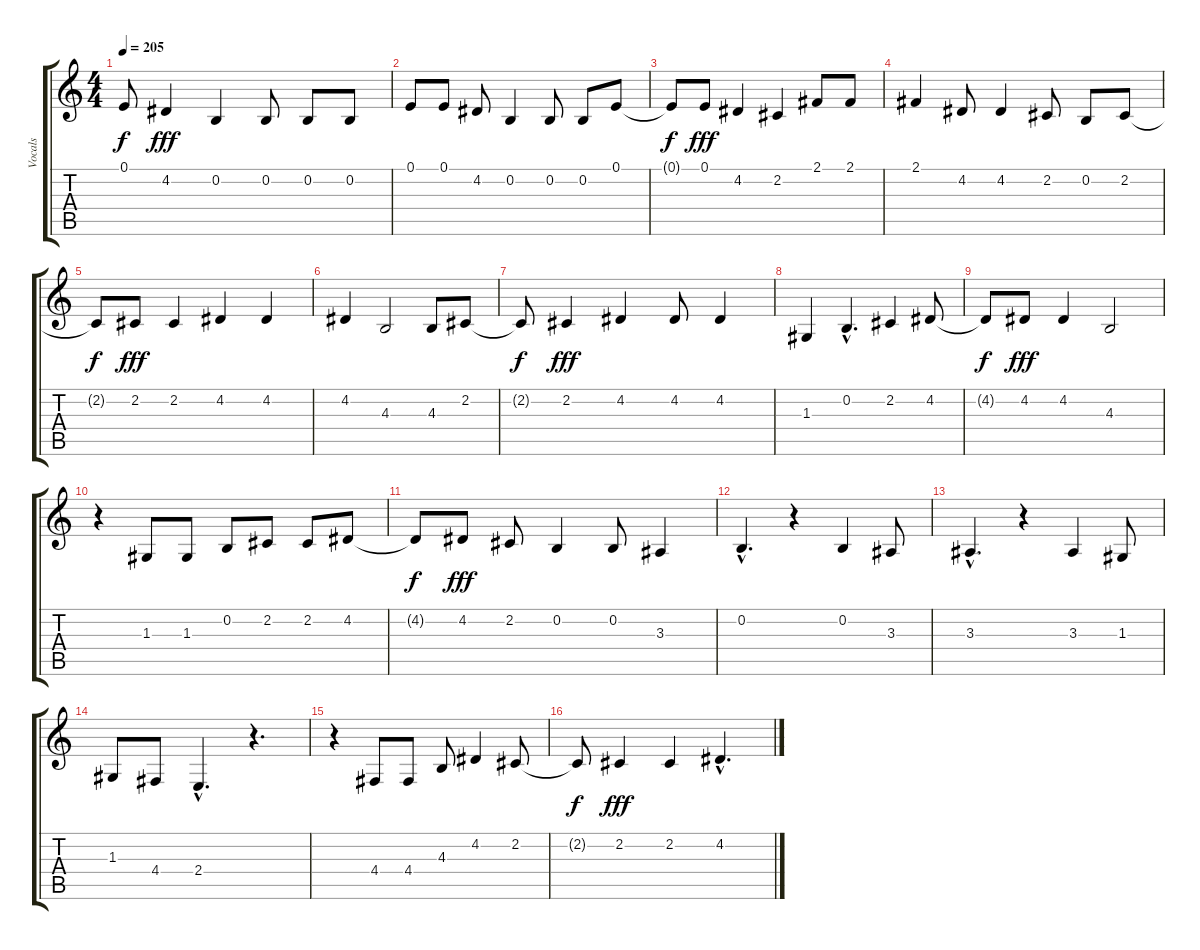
\track ("Vocals" "Vocals") {instrument tenorsax}
\staff {score tabs}
\tuning (E4 B3 G3 D3 A2 E2) {hide}
\ts (4 4)
\tempo 205
\clef g2
\ks c
0.1{t}.8{dy f} 4.2.4{dy fff} 0.2.4 0.2.8 0.2.8 0.2.8 |
0.1.8 0.1.8 4.2.8 0.2.4 0.2.8 0.2.8 0.1.8 |
0.1{t}.8{dy f} 0.1.8{dy fff} 4.2.4 2.2.4 2.1.8 2.1.8 |
2.1.4 4.2.8 4.2.4 2.2.8 0.2.8 2.2.8 |
2.2{t}.8{dy f} 2.2.8{dy fff} 2.2.4 4.2.4 4.2.4 |
4.2.4 4.3.2 4.3.8 2.2.8 |
2.2{t}.8{dy f} 2.2.4{dy fff} 4.2.4 4.2.8 4.2.4 |
1.3.4 0.2{hac}.4{d} 2.2.4 4.2.8 |
4.2{t}.8{dy f} 4.2.8{dy fff} 4.2.4 4.3.2 |
r.4 1.3.8 1.3.8 0.2.8 2.2.8 2.2.8 4.2.8 |
4.2{t}.8{dy f} 4.2.8{dy fff} 2.2.8 0.2.4 0.2.8 3.3.4 |
0.2{hac}.4{d} r.4 0.2.4 3.3.8 |
3.3{hac}.4{d} r.4 3.3.4 1.3.8 |
1.3.8 4.4.8 2.4{hac}.4{d} r.4{d} |
r.4 4.4.8 4.4.8 4.3.8 4.2.4 2.2.8 |
2.2{t}.8{dy f} 2.2.4{dy fff} 2.2.4 4.2{hac}.4{d}
